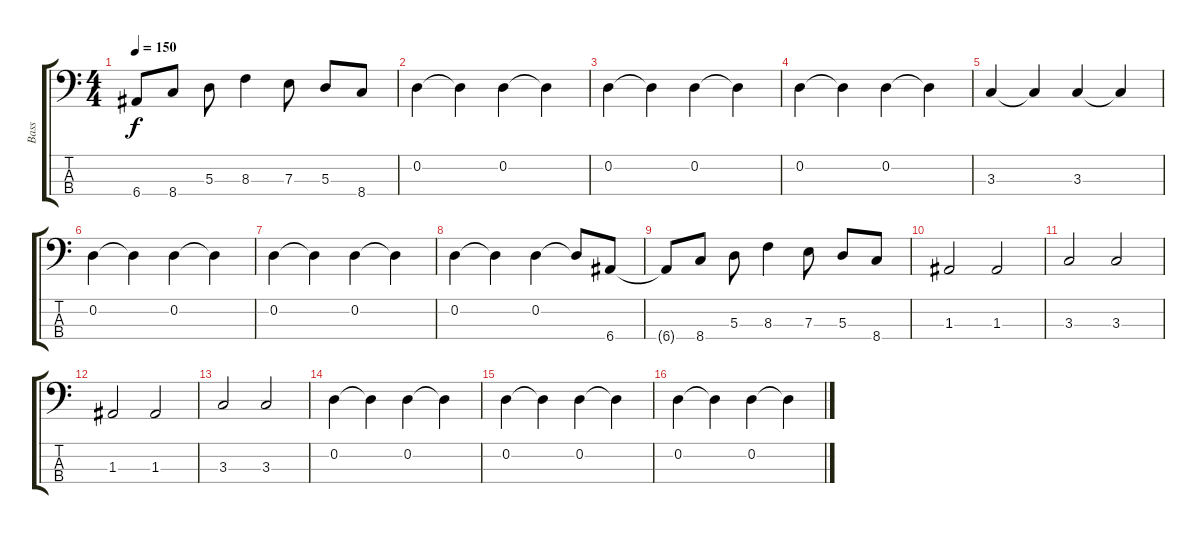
\track ("Bass" "Bass") {instrument electricbassfinger}
\staff {score tabs}
\tuning (G2 D2 A1 E1) {hide}
\ts (4 4)
\tempo 150
\clef f4
\ks c
6.4{t}.8{dy f} 8.4.8 5.3.8 8.3.4 7.3.8 5.3.8 8.4.8 |
0.2.4 0.2{t}.4 0.2.4 0.2{t}.4 |
0.2.4 0.2{t}.4 0.2.4 0.2{t}.4 |
0.2.4 0.2{t}.4 0.2.4 0.2{t}.4 |
3.3.4 3.3{t}.4 3.3.4 3.3{t}.4 |
0.2.4 0.2{t}.4 0.2.4 0.2{t}.4 |
0.2.4 0.2{t}.4 0.2.4 0.2{t}.4 |
0.2.4 0.2{t}.4 0.2.4 0.2{t}.8 6.4.8 |
6.4{t}.8 8.4.8 5.3.8 8.3.4 7.3.8 5.3.8 8.4.8 |
1.3.2 1.3.2 |
3.3.2 3.3.2 |
1.3.2 1.3.2 |
3.3.2 3.3.2 |
0.2.4 0.2{t}.4 0.2.4 0.2{t}.4 |
0.2.4 0.2{t}.4 0.2.4 0.2{t}.4 |
0.2.4 0.2{t}.4 0.2.4 0.2{t}.4
